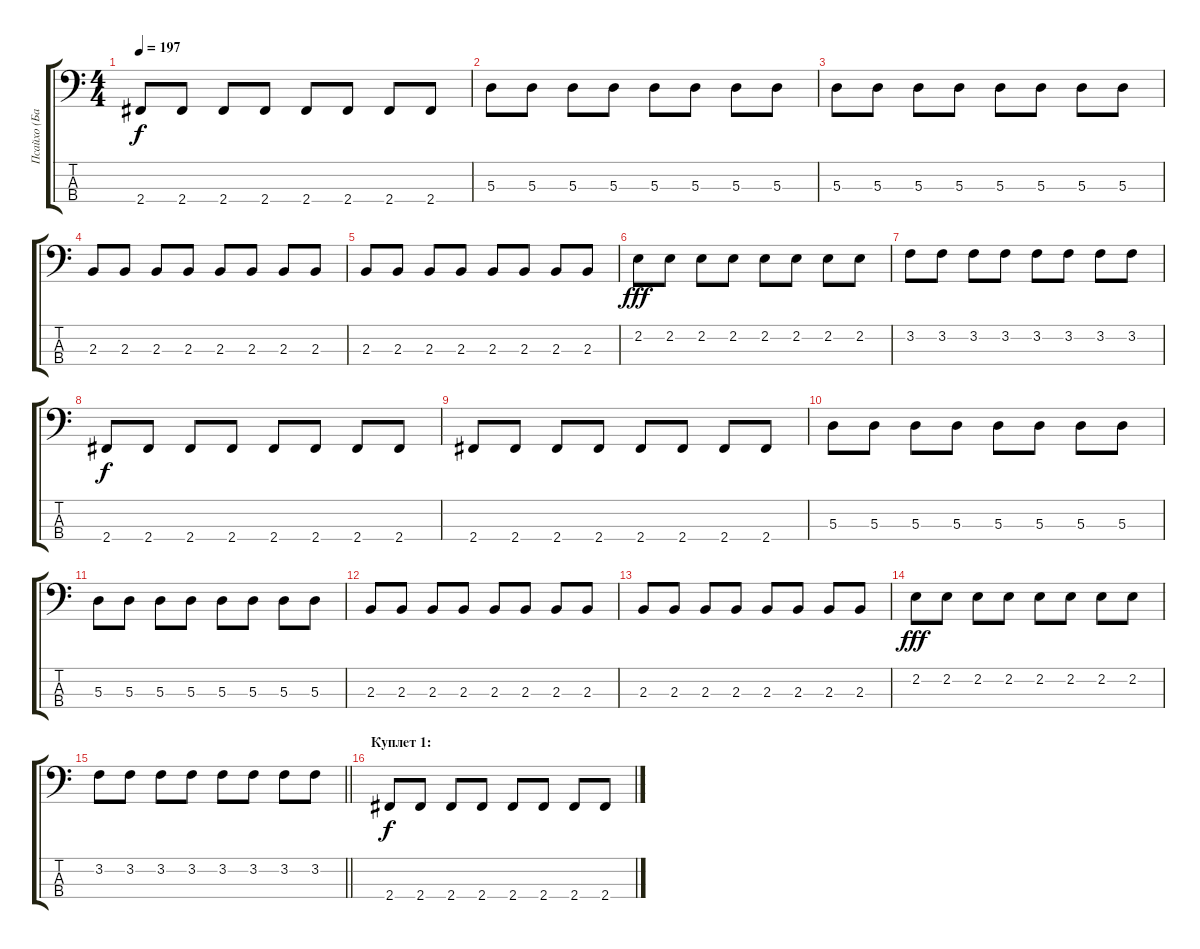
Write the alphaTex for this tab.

\track ("Псайхо (Бас)" "Псайхо (Ба") {instrument electricbassfinger}
\staff {score tabs}
\tuning (G2 D2 A1 E1) {hide}
\ts (4 4)
\tempo 197
\clef f4
\ks c
2.4.8{dy f} 2.4.8 2.4.8 2.4.8 2.4.8 2.4.8 2.4.8 2.4.8 |
5.3.8 5.3.8 5.3.8 5.3.8 5.3.8 5.3.8 5.3.8 5.3.8 |
5.3.8 5.3.8 5.3.8 5.3.8 5.3.8 5.3.8 5.3.8 5.3.8 |
2.3.8 2.3.8 2.3.8 2.3.8 2.3.8 2.3.8 2.3.8 2.3.8 |
2.3.8 2.3.8 2.3.8 2.3.8 2.3.8 2.3.8 2.3.8 2.3.8 |
2.2.8{dy fff} 2.2.8 2.2.8 2.2.8 2.2.8 2.2.8 2.2.8 2.2.8 |
3.2.8 3.2.8 3.2.8 3.2.8 3.2.8 3.2.8 3.2.8 3.2.8 |
2.4.8{dy f} 2.4.8 2.4.8 2.4.8 2.4.8 2.4.8 2.4.8 2.4.8 |
2.4.8 2.4.8 2.4.8 2.4.8 2.4.8 2.4.8 2.4.8 2.4.8 |
5.3.8 5.3.8 5.3.8 5.3.8 5.3.8 5.3.8 5.3.8 5.3.8 |
5.3.8 5.3.8 5.3.8 5.3.8 5.3.8 5.3.8 5.3.8 5.3.8 |
2.3.8 2.3.8 2.3.8 2.3.8 2.3.8 2.3.8 2.3.8 2.3.8 |
2.3.8 2.3.8 2.3.8 2.3.8 2.3.8 2.3.8 2.3.8 2.3.8 |
2.2.8{dy fff} 2.2.8 2.2.8 2.2.8 2.2.8 2.2.8 2.2.8 2.2.8 |
\barLineRight lightlight
3.2.8 3.2.8 3.2.8 3.2.8 3.2.8 3.2.8 3.2.8 3.2.8 |
\section ("" "Куплет 1:")
2.4.8{dy f} 2.4.8 2.4.8 2.4.8 2.4.8 2.4.8 2.4.8 2.4.8
